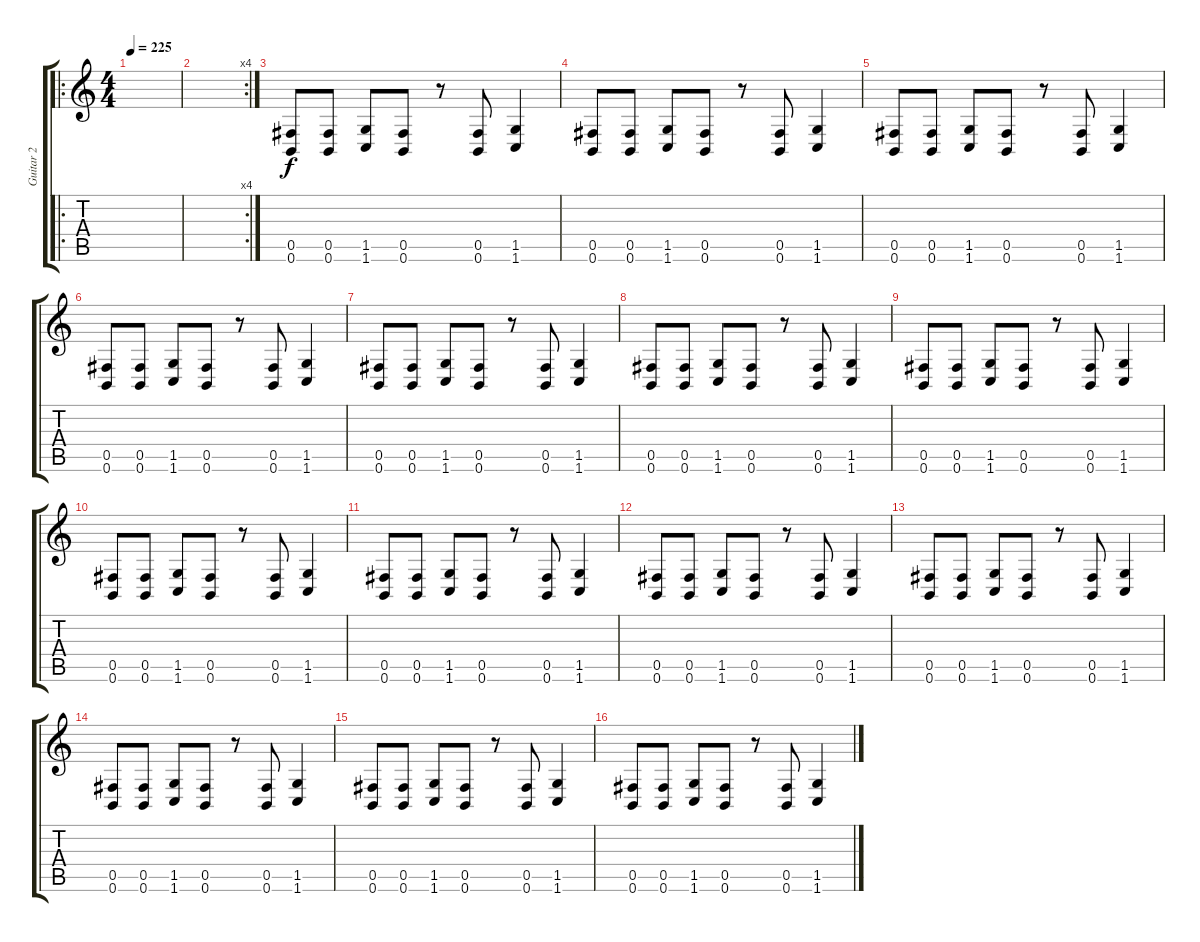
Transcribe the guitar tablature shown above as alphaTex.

\track ("Guitar 2" "Guitar 2") {instrument overdrivenguitar}
\staff {score tabs}
\tuning (Db4 Ab3 E3 B2 Gb2 B1) {hide}
\ro
\ts (4 4)
\tempo 225
\clef g2
\ks c
|
\rc 4
|
(0.5 0.6).8 (0.5 0.6).8 (1.5 1.6).8 (0.5 0.6).8 r.8 (0.5 0.6).8 (1.5 1.6).4 |
(0.5 0.6).8 (0.5 0.6).8 (1.5 1.6).8 (0.5 0.6).8 r.8 (0.5 0.6).8 (1.5 1.6).4 |
(0.5 0.6).8 (0.5 0.6).8 (1.5 1.6).8 (0.5 0.6).8 r.8 (0.5 0.6).8 (1.5 1.6).4 |
(0.5 0.6).8 (0.5 0.6).8 (1.5 1.6).8 (0.5 0.6).8 r.8 (0.5 0.6).8 (1.5 1.6).4 |
(0.5 0.6).8 (0.5 0.6).8 (1.5 1.6).8 (0.5 0.6).8 r.8 (0.5 0.6).8 (1.5 1.6).4 |
(0.5 0.6).8 (0.5 0.6).8 (1.5 1.6).8 (0.5 0.6).8 r.8 (0.5 0.6).8 (1.5 1.6).4 |
(0.5 0.6).8 (0.5 0.6).8 (1.5 1.6).8 (0.5 0.6).8 r.8 (0.5 0.6).8 (1.5 1.6).4 |
(0.5 0.6).8 (0.5 0.6).8 (1.5 1.6).8 (0.5 0.6).8 r.8 (0.5 0.6).8 (1.5 1.6).4 |
(0.5 0.6).8 (0.5 0.6).8 (1.5 1.6).8 (0.5 0.6).8 r.8 (0.5 0.6).8 (1.5 1.6).4 |
(0.5 0.6).8 (0.5 0.6).8 (1.5 1.6).8 (0.5 0.6).8 r.8 (0.5 0.6).8 (1.5 1.6).4 |
(0.5 0.6).8 (0.5 0.6).8 (1.5 1.6).8 (0.5 0.6).8 r.8 (0.5 0.6).8 (1.5 1.6).4 |
(0.5 0.6).8 (0.5 0.6).8 (1.5 1.6).8 (0.5 0.6).8 r.8 (0.5 0.6).8 (1.5 1.6).4 |
(0.5 0.6).8 (0.5 0.6).8 (1.5 1.6).8 (0.5 0.6).8 r.8 (0.5 0.6).8 (1.5 1.6).4 |
(0.5 0.6).8 (0.5 0.6).8 (1.5 1.6).8 (0.5 0.6).8 r.8 (0.5 0.6).8 (1.5 1.6).4
